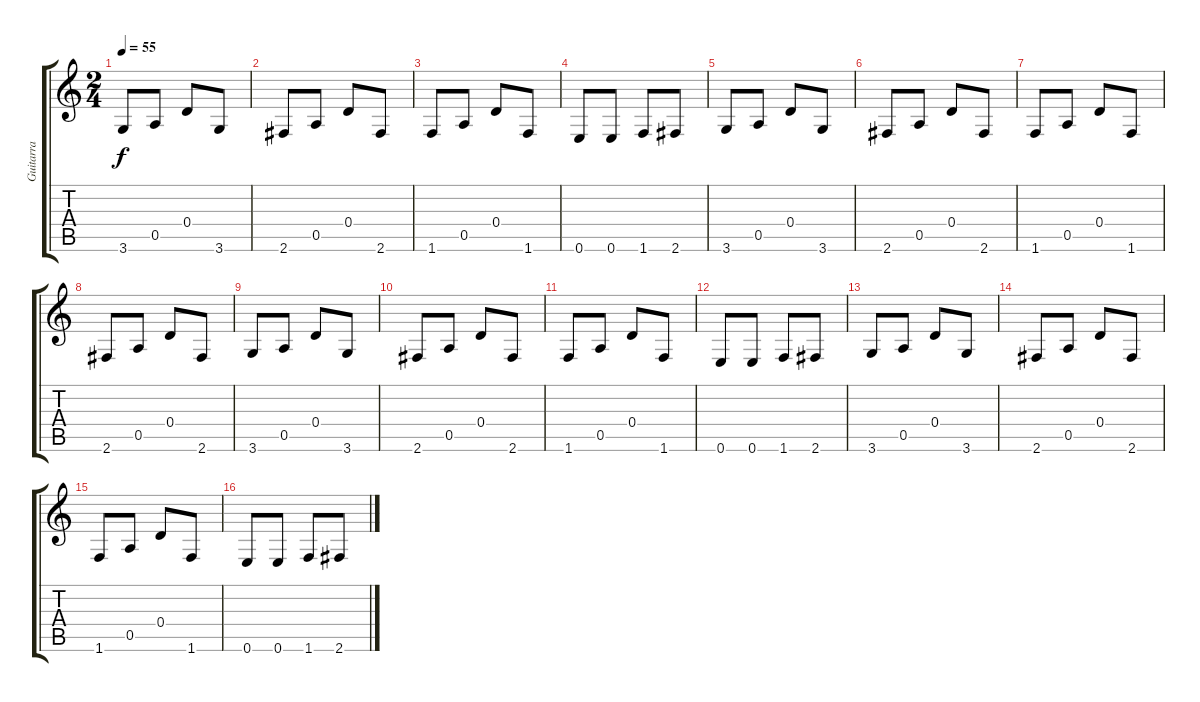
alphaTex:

\track ("Guitarra" "Guitarra") {instrument acousticbass}
\staff {score tabs}
\tuning (E4 B3 G3 D3 A2 E2) {hide}
\ts (2 4)
\tempo 55
\clef g2
\ks c
3.6.8{dy f} 0.5.8 0.4.8 3.6.8 |
2.6.8 0.5.8 0.4.8 2.6.8 |
1.6.8 0.5.8 0.4.8 1.6.8 |
0.6.8 0.6.8 1.6.8 2.6.8 |
3.6.8 0.5.8 0.4.8 3.6.8 |
2.6.8 0.5.8 0.4.8 2.6.8 |
1.6.8 0.5.8 0.4.8 1.6.8 |
2.6.8 0.5.8 0.4.8 2.6.8 |
3.6.8 0.5.8 0.4.8 3.6.8 |
2.6.8 0.5.8 0.4.8 2.6.8 |
1.6.8 0.5.8 0.4.8 1.6.8 |
0.6.8 0.6.8 1.6.8 2.6.8 |
3.6.8 0.5.8 0.4.8 3.6.8 |
2.6.8 0.5.8 0.4.8 2.6.8 |
1.6.8 0.5.8 0.4.8 1.6.8 |
0.6.8 0.6.8 1.6.8 2.6{ss}.8
